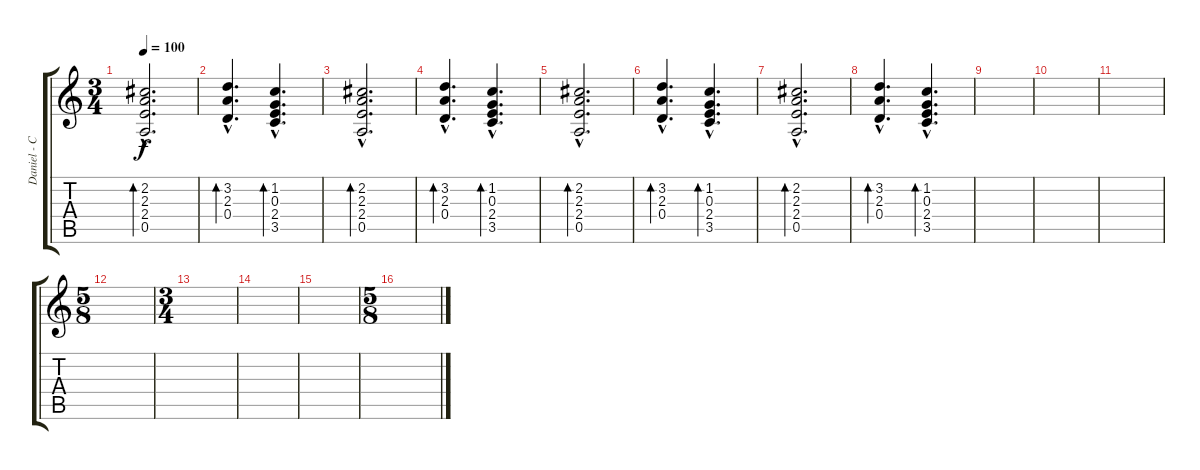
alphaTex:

\track ("Daniel - Clean" "Daniel - C") {instrument electricguitarclean}
\staff {score tabs}
\tuning (E4 B3 G3 D3 A2 E2) {hide}
\ts (3 4)
\tempo 100
\clef g2
\ks c
(2.2{hac} 2.3{hac} 2.4{hac} 0.5{hac}).2{d bd 240 dy f} |
(3.2{hac} 2.3{hac} 0.4{hac}).4{d bd 240} (1.2{hac} 0.3{hac} 2.4{hac} 3.5{hac}).4{d bd 240} |
(2.2{hac} 2.3{hac} 2.4{hac} 0.5{hac}).2{d bd 240} |
(3.2{hac} 2.3{hac} 0.4{hac}).4{d bd 240} (1.2{hac} 0.3{hac} 2.4{hac} 3.5{hac}).4{d bd 240} |
(2.2{hac} 2.3{hac} 2.4{hac} 0.5{hac}).2{d bd 240} |
(3.2{hac} 2.3{hac} 0.4{hac}).4{d bd 240} (1.2{hac} 0.3{hac} 2.4{hac} 3.5{hac}).4{d bd 240} |
(2.2{hac} 2.3{hac} 2.4{hac} 0.5{hac}).2{d bd 240} |
(3.2{hac} 2.3{hac} 0.4{hac}).4{d bd 240} (1.2{hac} 0.3{hac} 2.4{hac} 3.5{hac}).4{d bd 240} |
|
|
|
\ts (5 8)
|
\ts (3 4)
|
|
|
\ts (5 8)
